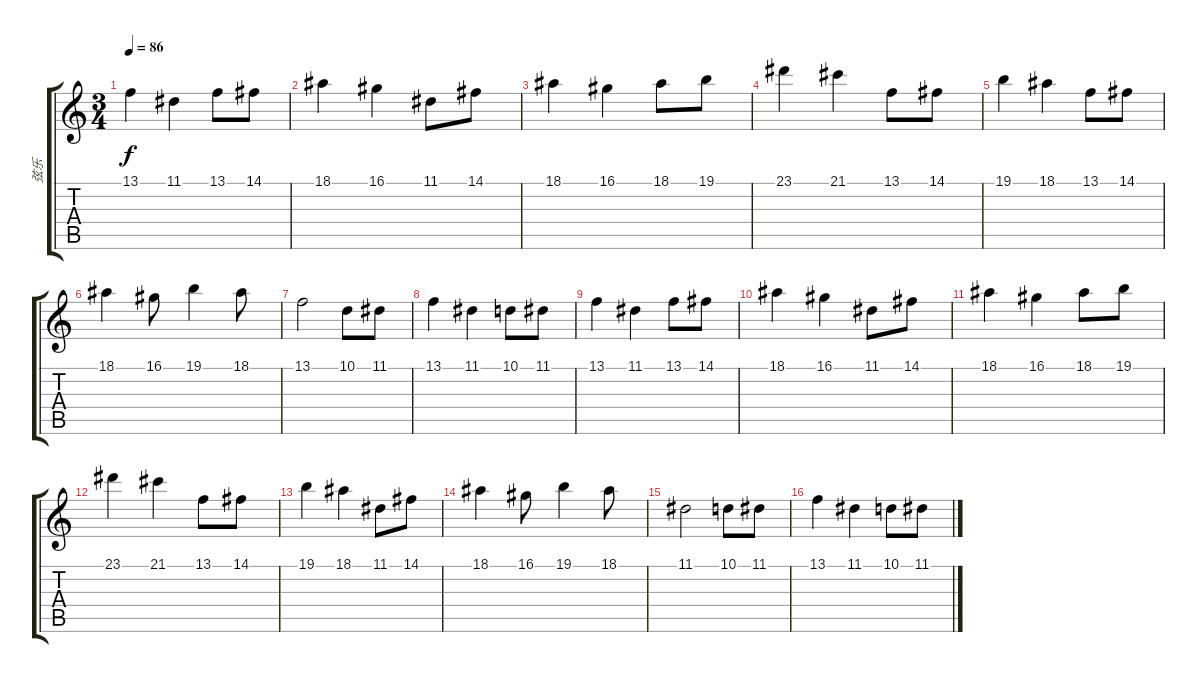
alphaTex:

\track ("弦乐" "弦乐") {instrument tremolostrings}
\staff {score tabs}
\tuning (E4 B3 G3 D3 A2 E2) {hide}
\ts (3 4)
\tempo 86
\clef g2
\ks c
13.1.4{dy f} 11.1.4 13.1.8 14.1.8 |
18.1.4 16.1.4 11.1.8 14.1.8 |
18.1.4 16.1.4 18.1.8 19.1.8 |
23.1.4 21.1.4 13.1.8 14.1.8 |
19.1.4 18.1.4 13.1.8 14.1.8 |
18.1.4 16.1.8 19.1.4 18.1.8 |
13.1.2 10.1.8 11.1.8 |
13.1.4 11.1.4 10.1.8 11.1.8 |
13.1.4 11.1.4 13.1.8 14.1.8 |
18.1.4 16.1.4 11.1.8 14.1.8 |
18.1.4 16.1.4 18.1.8 19.1.8 |
23.1.4 21.1.4 13.1.8 14.1.8 |
19.1.4 18.1.4 11.1.8 14.1.8 |
18.1.4 16.1.8 19.1.4 18.1.8 |
11.1.2 10.1.8 11.1.8 |
13.1.4 11.1.4 10.1.8 11.1.8
